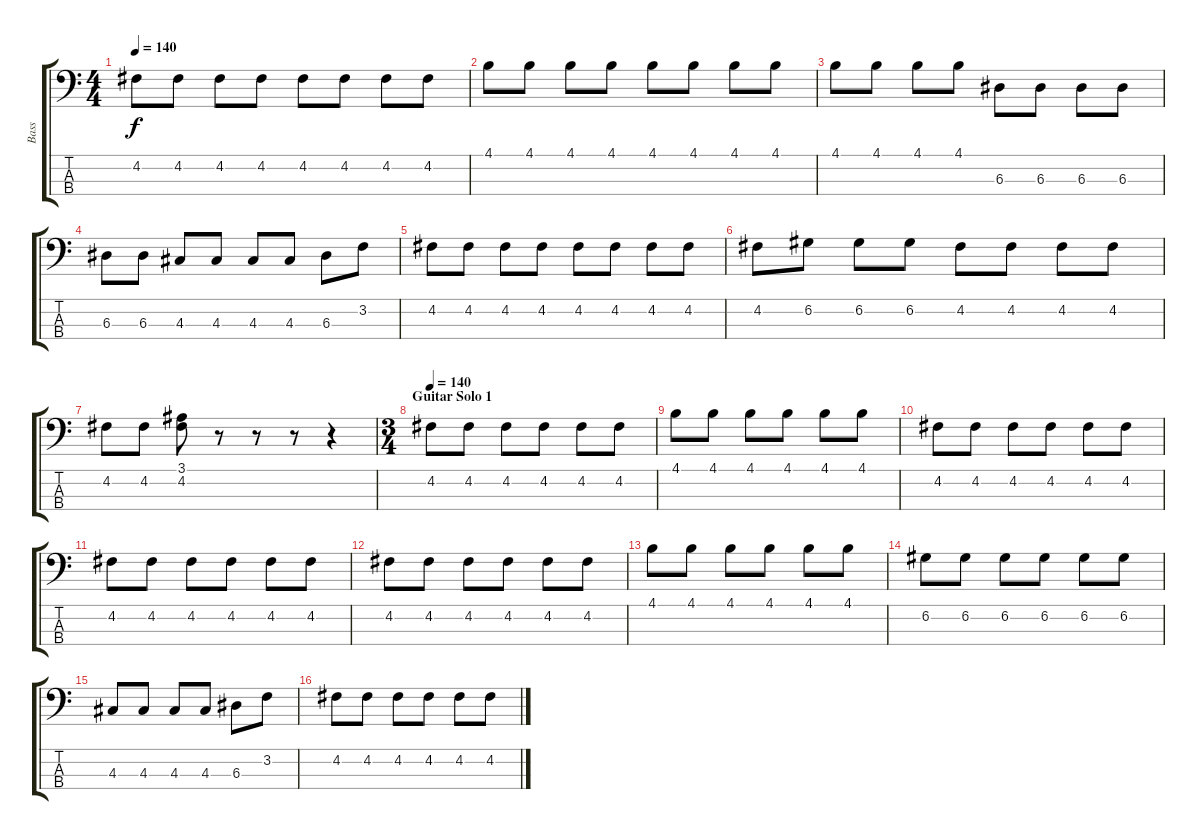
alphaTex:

\track ("Bass" "Bass") {instrument electricbasspick}
\staff {score tabs}
\tuning (G2 D2 A1 E1) {hide}
\ts (4 4)
\tempo 140
\clef f4
\ks c
4.2.8{dy f} 4.2.8 4.2.8 4.2.8 4.2.8 4.2.8 4.2.8 4.2.8 |
4.1.8 4.1.8 4.1.8 4.1.8 4.1.8 4.1.8 4.1.8 4.1.8 |
4.1.8 4.1.8 4.1.8 4.1.8 6.3.8 6.3.8 6.3.8 6.3.8 |
6.3.8 6.3.8 4.3.8 4.3.8 4.3.8 4.3.8 6.3.8 3.2.8 |
4.2.8 4.2.8 4.2.8 4.2.8 4.2.8 4.2.8 4.2.8 4.2.8 |
4.2.8 6.2.8 6.2.8 6.2.8 4.2.8 4.2.8 4.2.8 4.2.8 |
4.2.8 4.2.8 (3.1 4.2).8 r.8 r.8 r.8 r.4 |
\ts (3 4)
\section ("" "Guitar Solo 1")
\tempo 140
4.2.8 4.2.8 4.2.8 4.2.8 4.2.8 4.2.8 |
4.1.8 4.1.8 4.1.8 4.1.8 4.1.8 4.1.8 |
4.2.8 4.2.8 4.2.8 4.2.8 4.2.8 4.2.8 |
4.2.8 4.2.8 4.2.8 4.2.8 4.2.8 4.2.8 |
4.2.8 4.2.8 4.2.8 4.2.8 4.2.8 4.2.8 |
4.1.8 4.1.8 4.1.8 4.1.8 4.1.8 4.1.8 |
6.2.8 6.2.8 6.2.8 6.2.8 6.2.8 6.2.8 |
4.3.8 4.3.8 4.3.8 4.3.8 6.3.8 3.2.8 |
4.2.8 4.2.8 4.2.8 4.2.8 4.2.8 4.2.8
